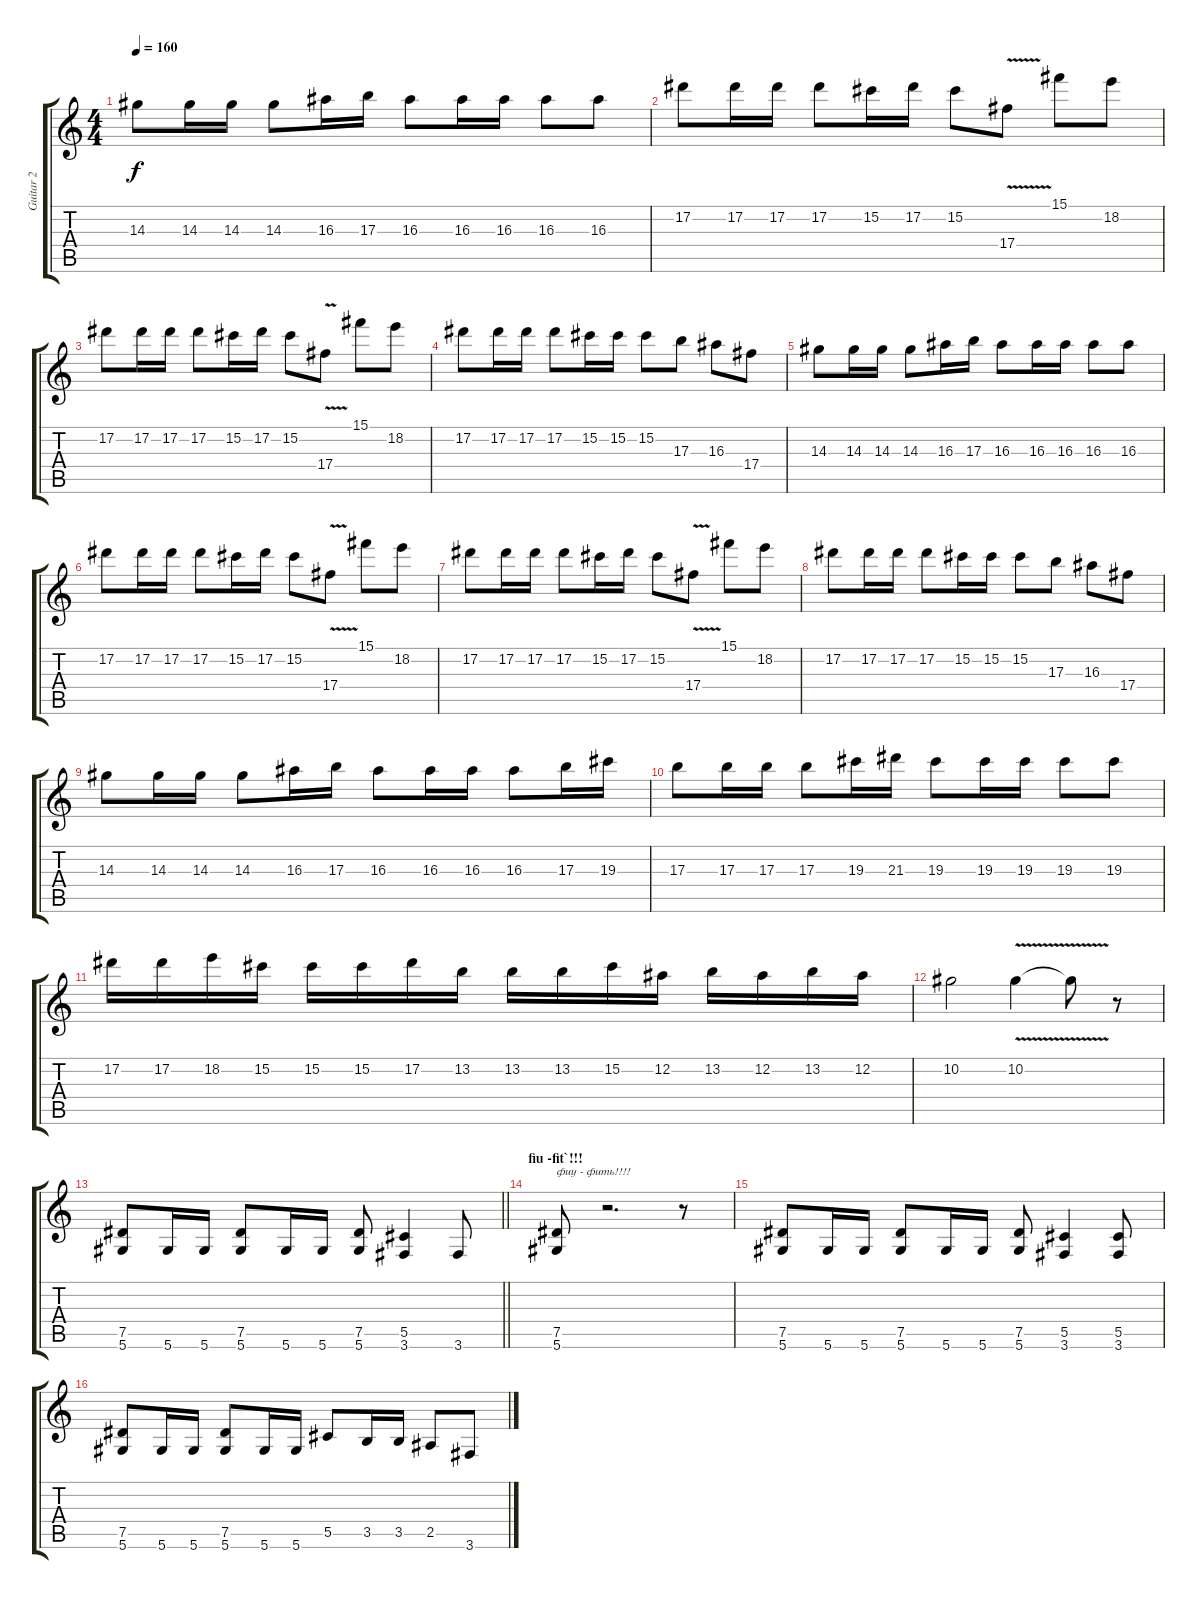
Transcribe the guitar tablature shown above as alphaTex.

\track ("Guitar 2" "Guitar 2") {instrument overdrivenguitar}
\staff {score tabs}
\tuning (Eb4 Bb3 Gb3 Db3 Ab2 Eb2) {hide}
\ts (4 4)
\tempo 160
\clef g2
\ks c
14.3.8{dy f} 14.3.16 14.3.16 14.3.8 16.3.16 17.3.16 16.3.8 16.3.16 16.3.16 16.3.8 16.3.8 |
17.2.8 17.2.16 17.2.16 17.2.8 15.2.16 17.2.16 15.2.8 17.4{v}.8 15.1.8 18.2.8 |
17.2.8 17.2.16 17.2.16 17.2.8 15.2.16 17.2.16 15.2.8 17.4{v}.8 15.1.8 18.2.8 |
17.2.8 17.2.16 17.2.16 17.2.8 15.2.16 15.2.16 15.2.8 17.3.8 16.3.8 17.4.8 |
14.3.8 14.3.16 14.3.16 14.3.8 16.3.16 17.3.16 16.3.8 16.3.16 16.3.16 16.3.8 16.3.8 |
17.2.8 17.2.16 17.2.16 17.2.8 15.2.16 17.2.16 15.2.8 17.4{v}.8 15.1.8 18.2.8 |
17.2.8 17.2.16 17.2.16 17.2.8 15.2.16 17.2.16 15.2.8 17.4{v}.8 15.1.8 18.2.8 |
17.2.8 17.2.16 17.2.16 17.2.8 15.2.16 15.2.16 15.2.8 17.3.8 16.3.8 17.4.8 |
14.3.8 14.3.16 14.3.16 14.3.8 16.3.16 17.3.16 16.3.8 16.3.16 16.3.16 16.3.8 17.3.16 19.3.16 |
17.3.8 17.3.16 17.3.16 17.3.8 19.3.16 21.3.16 19.3.8 19.3.16 19.3.16 19.3.8 19.3.8 |
17.2.16 17.2.16 18.2.16 15.2.16 15.2.16 15.2.16 17.2.16 13.2.16 13.2.16 13.2.16 15.2.16 12.2.16 13.2.16 12.2.16 13.2.16 12.2.16 |
10.2.2 10.2{v}.4 10.2{t}.8 r.8 |
\barLineRight lightlight
(7.5 5.6).8{volume 12} 5.6.16 5.6.16 (7.5 5.6).8 5.6.16 5.6.16 (7.5 5.6).8 (5.5 3.6).4 3.6.8 |
\section ("" "fiu -fit`!!!")
(7.5 5.6).8{txt "фиу - фить!!!!"} r.2{d} r.8 |
(7.5 5.6).8 5.6.16 5.6.16 (7.5 5.6).8 5.6.16 5.6.16 (7.5 5.6).8 (5.5 3.6).4 (5.5 3.6).8 |
(7.5 5.6).8 5.6.16 5.6.16 (7.5 5.6).8 5.6.16 5.6.16 5.5.8 3.5.16 3.5.16 2.5.8 3.6.8
